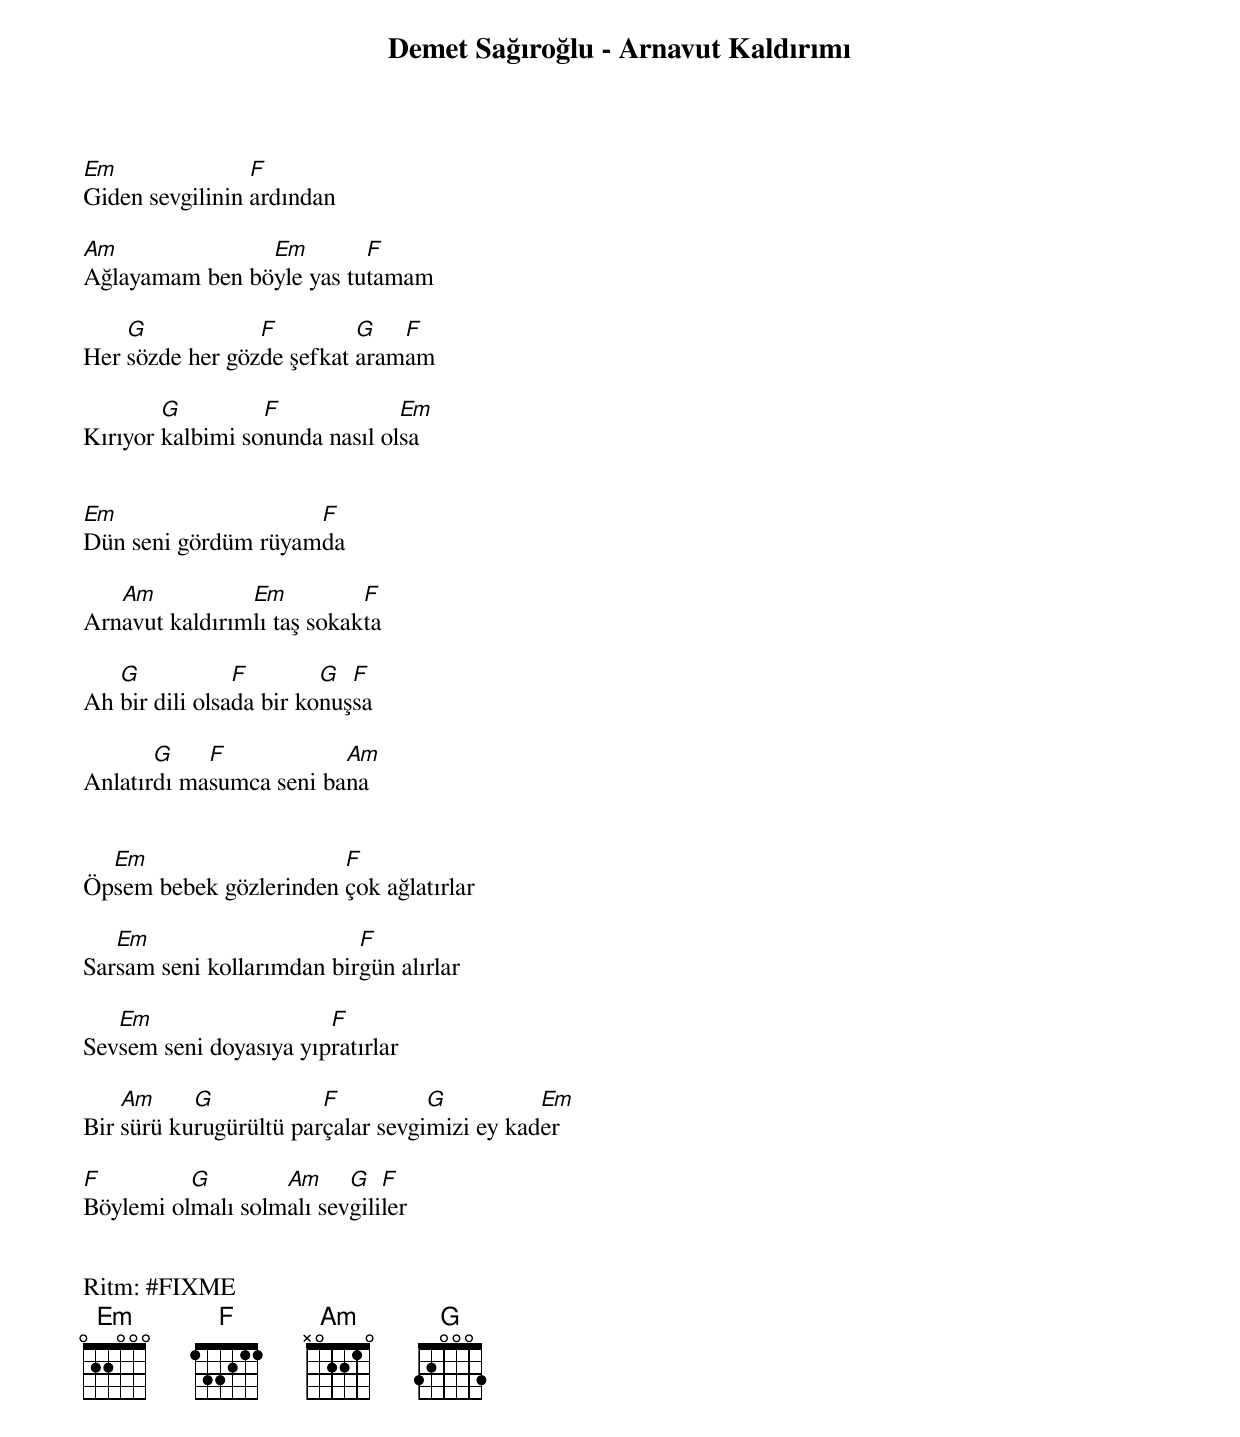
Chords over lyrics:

Demet Sağıroğlu - Arnavut Kaldırımı

Em               F
Giden sevgilinin ardından

Am              Em        F
Ağlayamam ben böyle yas tutamam

    G            F         G   F
Her sözde her gözde şefkat aramam

        G         F             Em
Kırıyor kalbimi sonunda nasıl olsa


Em                   F
Dün seni gördüm rüyamda

   Am           Em          F
Arnavut kaldırımlı taş sokakta

   G            F        G  F
Ah bir dili olsada bir konuşsa

       G    F            Am
Anlatırdı masumca seni bana


  Em                    F
Öpsem bebek gözlerinden çok ağlatırlar

   Em                      F
Sarsam seni kollarımdan birgün alırlar

   Em                   F
Sevsem seni doyasıya yıpratırlar

    Am     G            F          G          Em
Bir sürü kurugürültü parçalar sevgimizi ey kader

F         G        Am     G   F
Böylemi olmalı solmalı sevgililer


Ritm: #FIXME
